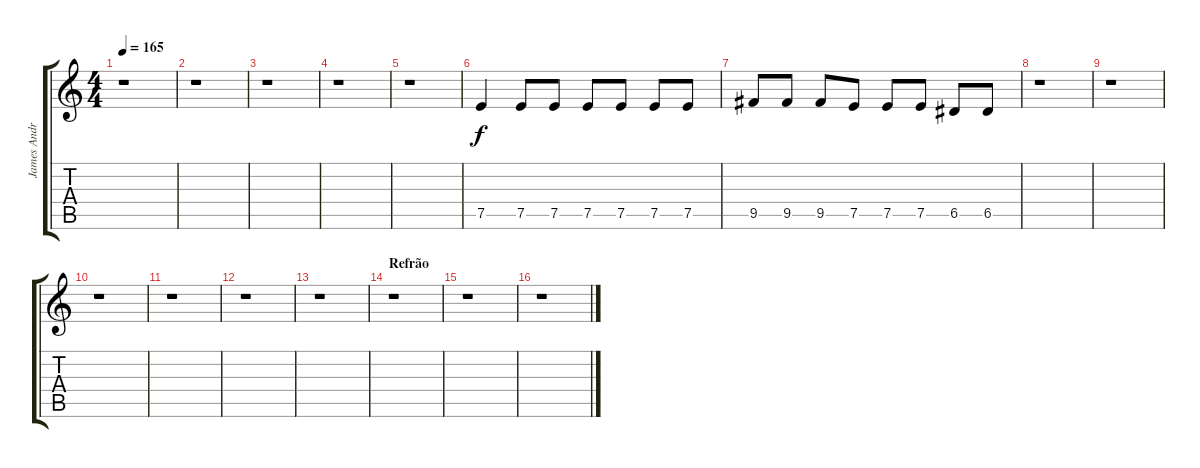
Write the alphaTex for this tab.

\track ("James Andrew [Solo]" "James Andr") {instrument distortionguitar}
\staff {score tabs}
\tuning (E4 B3 G3 D3 A2 E2) {hide}
\ts (4 4)
\tempo 165
\clef g2
\ks c
r.1{dy f} |
r.1 |
r.1 |
r.1 |
r.1 |
7.5.4 7.5.8 7.5.8 7.5.8 7.5.8 7.5.8 7.5.8 |
9.5.8 9.5.8 9.5.8 7.5.8 7.5.8 7.5.8 6.5.8 6.5.8 |
r.1 |
r.1 |
r.1 |
r.1 |
r.1 |
r.1 |
\section ("" "Refrão")
r.1 |
r.1 |
r.1
